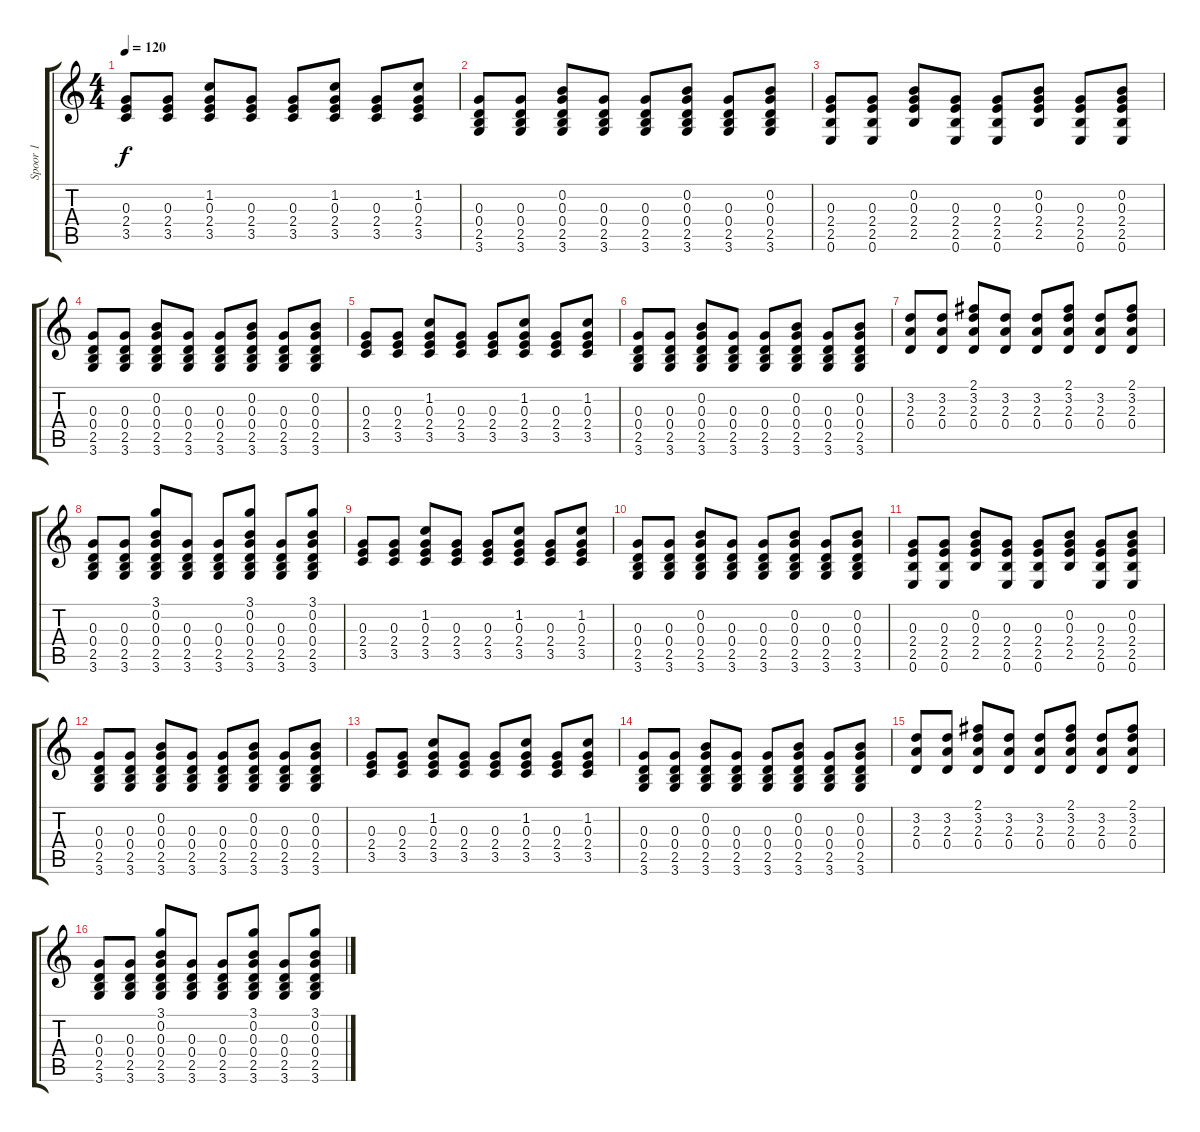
\track ("Spoor 1" "Spoor 1") {instrument acousticguitarsteel}
\staff {score tabs}
\tuning (E4 B3 G3 D3 A2 E2) {hide}
\ts (4 4)
\tempo 120
\clef g2
\ks c
(0.3 2.4 3.5).8{dy f} (0.3 2.4 3.5).8 (1.2 0.3 2.4 3.5).8 (0.3 2.4 3.5).8 (0.3 2.4 3.5).8 (1.2 0.3 2.4 3.5).8 (0.3 2.4 3.5).8 (1.2 0.3 2.4 3.5).8 |
(0.3 0.4 2.5 3.6).8 (0.3 0.4 2.5 3.6).8 (0.2 0.3 0.4 2.5 3.6).8 (0.3 0.4 2.5 3.6).8 (0.3 0.4 2.5 3.6).8 (0.2 0.3 0.4 2.5 3.6).8 (0.3 0.4 2.5 3.6).8 (0.2 0.3 0.4 2.5 3.6).8 |
(0.3 2.4 2.5 0.6).8 (0.3 2.4 2.5 0.6).8 (0.2 0.3 2.4 2.5).8 (0.3 2.4 2.5 0.6).8 (0.3 2.4 2.5 0.6).8 (0.2 0.3 2.4 2.5).8 (0.3 2.4 2.5 0.6).8 (0.2 0.3 2.4 2.5 0.6).8 |
(0.3 0.4 2.5 3.6).8 (0.3 0.4 2.5 3.6).8 (0.2 0.3 0.4 2.5 3.6).8 (0.3 0.4 2.5 3.6).8 (0.3 0.4 2.5 3.6).8 (0.2 0.3 0.4 2.5 3.6).8 (0.3 0.4 2.5 3.6).8 (0.2 0.3 0.4 2.5 3.6).8 |
(0.3 2.4 3.5).8 (0.3 2.4 3.5).8 (1.2 0.3 2.4 3.5).8 (0.3 2.4 3.5).8 (0.3 2.4 3.5).8 (1.2 0.3 2.4 3.5).8 (0.3 2.4 3.5).8 (1.2 0.3 2.4 3.5).8 |
(0.3 0.4 2.5 3.6).8 (0.3 0.4 2.5 3.6).8 (0.2 0.3 0.4 2.5 3.6).8 (0.3 0.4 2.5 3.6).8 (0.3 0.4 2.5 3.6).8 (0.2 0.3 0.4 2.5 3.6).8 (0.3 0.4 2.5 3.6).8 (0.2 0.3 0.4 2.5 3.6).8 |
(3.2 2.3 0.4).8 (3.2 2.3 0.4).8 (2.1 3.2 2.3 0.4).8 (3.2 2.3 0.4).8 (3.2 2.3 0.4).8 (2.1 3.2 2.3 0.4).8 (3.2 2.3 0.4).8 (2.1 3.2 2.3 0.4).8 |
(0.3 0.4 2.5 3.6).8 (0.3 0.4 2.5 3.6).8 (3.1 0.2 0.3 0.4 2.5 3.6).8 (0.3 0.4 2.5 3.6).8 (0.3 0.4 2.5 3.6).8 (3.1 0.2 0.3 0.4 2.5 3.6).8 (0.3 0.4 2.5 3.6).8 (3.1 0.2 0.3 0.4 2.5 3.6).8 |
(0.3 2.4 3.5).8 (0.3 2.4 3.5).8 (1.2 0.3 2.4 3.5).8 (0.3 2.4 3.5).8 (0.3 2.4 3.5).8 (1.2 0.3 2.4 3.5).8 (0.3 2.4 3.5).8 (1.2 0.3 2.4 3.5).8 |
(0.3 0.4 2.5 3.6).8 (0.3 0.4 2.5 3.6).8 (0.2 0.3 0.4 2.5 3.6).8 (0.3 0.4 2.5 3.6).8 (0.3 0.4 2.5 3.6).8 (0.2 0.3 0.4 2.5 3.6).8 (0.3 0.4 2.5 3.6).8 (0.2 0.3 0.4 2.5 3.6).8 |
(0.3 2.4 2.5 0.6).8 (0.3 2.4 2.5 0.6).8 (0.2 0.3 2.4 2.5).8 (0.3 2.4 2.5 0.6).8 (0.3 2.4 2.5 0.6).8 (0.2 0.3 2.4 2.5).8 (0.3 2.4 2.5 0.6).8 (0.2 0.3 2.4 2.5 0.6).8 |
(0.3 0.4 2.5 3.6).8 (0.3 0.4 2.5 3.6).8 (0.2 0.3 0.4 2.5 3.6).8 (0.3 0.4 2.5 3.6).8 (0.3 0.4 2.5 3.6).8 (0.2 0.3 0.4 2.5 3.6).8 (0.3 0.4 2.5 3.6).8 (0.2 0.3 0.4 2.5 3.6).8 |
(0.3 2.4 3.5).8 (0.3 2.4 3.5).8 (1.2 0.3 2.4 3.5).8 (0.3 2.4 3.5).8 (0.3 2.4 3.5).8 (1.2 0.3 2.4 3.5).8 (0.3 2.4 3.5).8 (1.2 0.3 2.4 3.5).8 |
(0.3 0.4 2.5 3.6).8 (0.3 0.4 2.5 3.6).8 (0.2 0.3 0.4 2.5 3.6).8 (0.3 0.4 2.5 3.6).8 (0.3 0.4 2.5 3.6).8 (0.2 0.3 0.4 2.5 3.6).8 (0.3 0.4 2.5 3.6).8 (0.2 0.3 0.4 2.5 3.6).8 |
(3.2 2.3 0.4).8 (3.2 2.3 0.4).8 (2.1 3.2 2.3 0.4).8 (3.2 2.3 0.4).8 (3.2 2.3 0.4).8 (2.1 3.2 2.3 0.4).8 (3.2 2.3 0.4).8 (2.1 3.2 2.3 0.4).8 |
(0.3 0.4 2.5 3.6).8 (0.3 0.4 2.5 3.6).8 (3.1 0.2 0.3 0.4 2.5 3.6).8 (0.3 0.4 2.5 3.6).8 (0.3 0.4 2.5 3.6).8 (3.1 0.2 0.3 0.4 2.5 3.6).8 (0.3 0.4 2.5 3.6).8 (3.1 0.2 0.3 0.4 2.5 3.6).8
